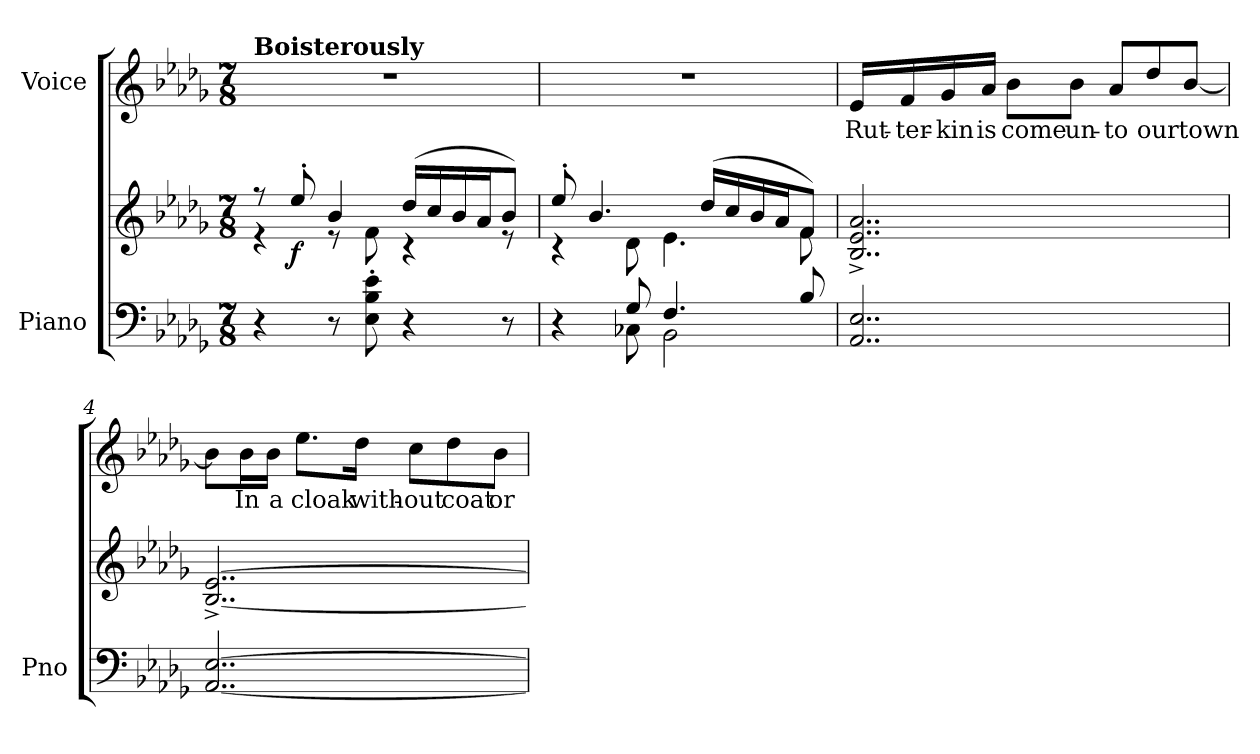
**kern	**kern	**dynam	**kern	**text
*part2	*part2	*part2	*part1	*part1
*staff3	*staff2	*staff2/3	*staff1	*staff1
*I"Piano	*	*	*I"Voice	*
*I'Pno	*	*	*	*
*clefF4	*clefG2	*	*clefG2	*
*k[b-e-a-d-g-]	*k[b-e-a-d-g-]	*	*k[b-e-a-d-g-]	*
*M7/8	*M7/8	*	*M7/8	*
=1	=1	=1	=1	=1
*	*^	*	*	*
!	!	!	!	!LO:TX:a:B:t=Boisterously	!
4r	8r	4r	.	2..r	.
!	!	!	!LO:DY:b	!	!
.	8ee-'/	.	f	.	.
8r	4b-/	8r	.	.	.
8E-\' 8B-\' 8e-\'	.	8f\	.	.	.
4r	(16dd-/LL	4r	.	.	.
.	16cc/	.	.	.	.
.	16b-/	.	.	.	.
.	16a-/J	.	.	.	.
8r	8b-/J)	8r	.	.	.
=2	=2	=2	=2	=2	=2
*^	*	*	*	*	*
4r	4ryy	8ee-'/	4r	.	2..r	.
.	.	4.b-/	.	.	.	.
8G-/	8C-X\	.	8d-\	.	.	.
4.F/	2BB-\	.	4.e-\	.	.	.
.	.	(16dd-/LL	.	.	.	.
.	.	16cc/	.	.	.	.
.	.	16b-/	.	.	.	.
.	.	16a-/J	.	.	.	.
8B-/	.	8f/J)	8f\	.	.	.
*v	*v	*	*	*	*	*
*	*v	*v	*	*	*
=3	=3	=3	=3	=3
2..AA-/ 2..E-/	2..B-/^> 2..e-/^> 2..a-/^>	.	16e-/LL	Rut-
.	.	.	16f/	-ter-
.	.	.	16g-/	-kin
.	.	.	16a-/JJ	is
.	.	.	8b-\L	come
.	.	.	8b-\J	un-
.	.	.	8a-/L	-to
.	.	.	8dd-/	our
.	.	.	[8b-/J	town
=4	=4	=4	=4	=4
[2..AA-/ [2..E-/	[2..B-/^> [2..e-/^>	.	8b-\L]	.
.	.	.	16b-\L	In
.	.	.	16b-\JJ	a
.	.	.	8.ee-\L	cloak
.	.	.	16dd-\Jk	with-
.	.	.	8cc\L	-out
.	.	.	8dd-\	coat
.	.	.	8b-\J	or
=	=	=	=	=
*-	*-	*-	*-	*-
